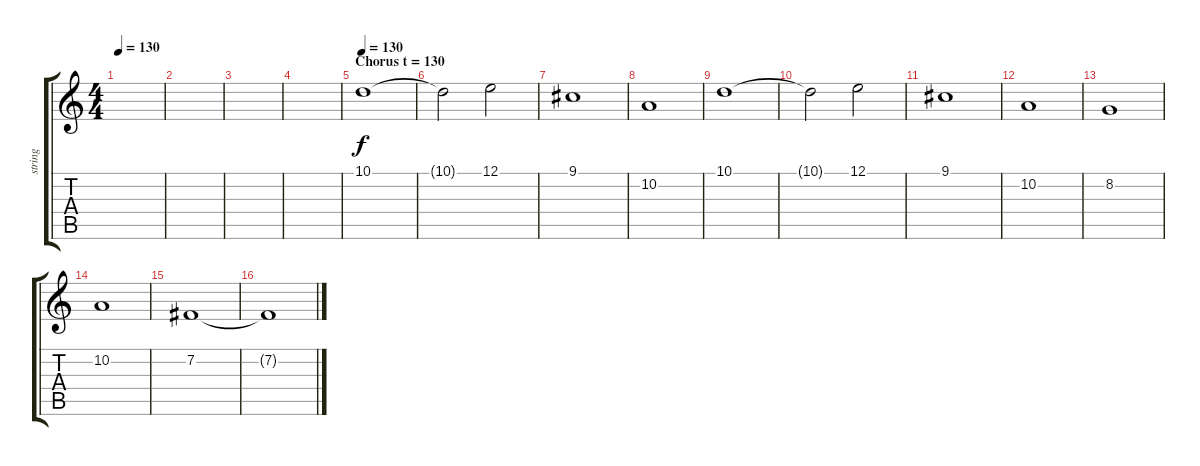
\track ("string" "string") {instrument stringensemble1}
\staff {score tabs}
\tuning (E4 B3 G3 D3 A2 E2) {hide}
\ts (4 4)
\tempo 130
\clef g2
\ks c
|
|
|
|
\section ("" "Chorus t = 130")
\tempo 130
10.1.1 |
10.1{t}.2 12.1.2 |
9.1.1 |
10.2.1 |
10.1.1 |
10.1{t}.2 12.1.2 |
9.1.1 |
10.2.1 |
8.2.1 |
10.2.1 |
7.2.1 |
7.2{t}.1
